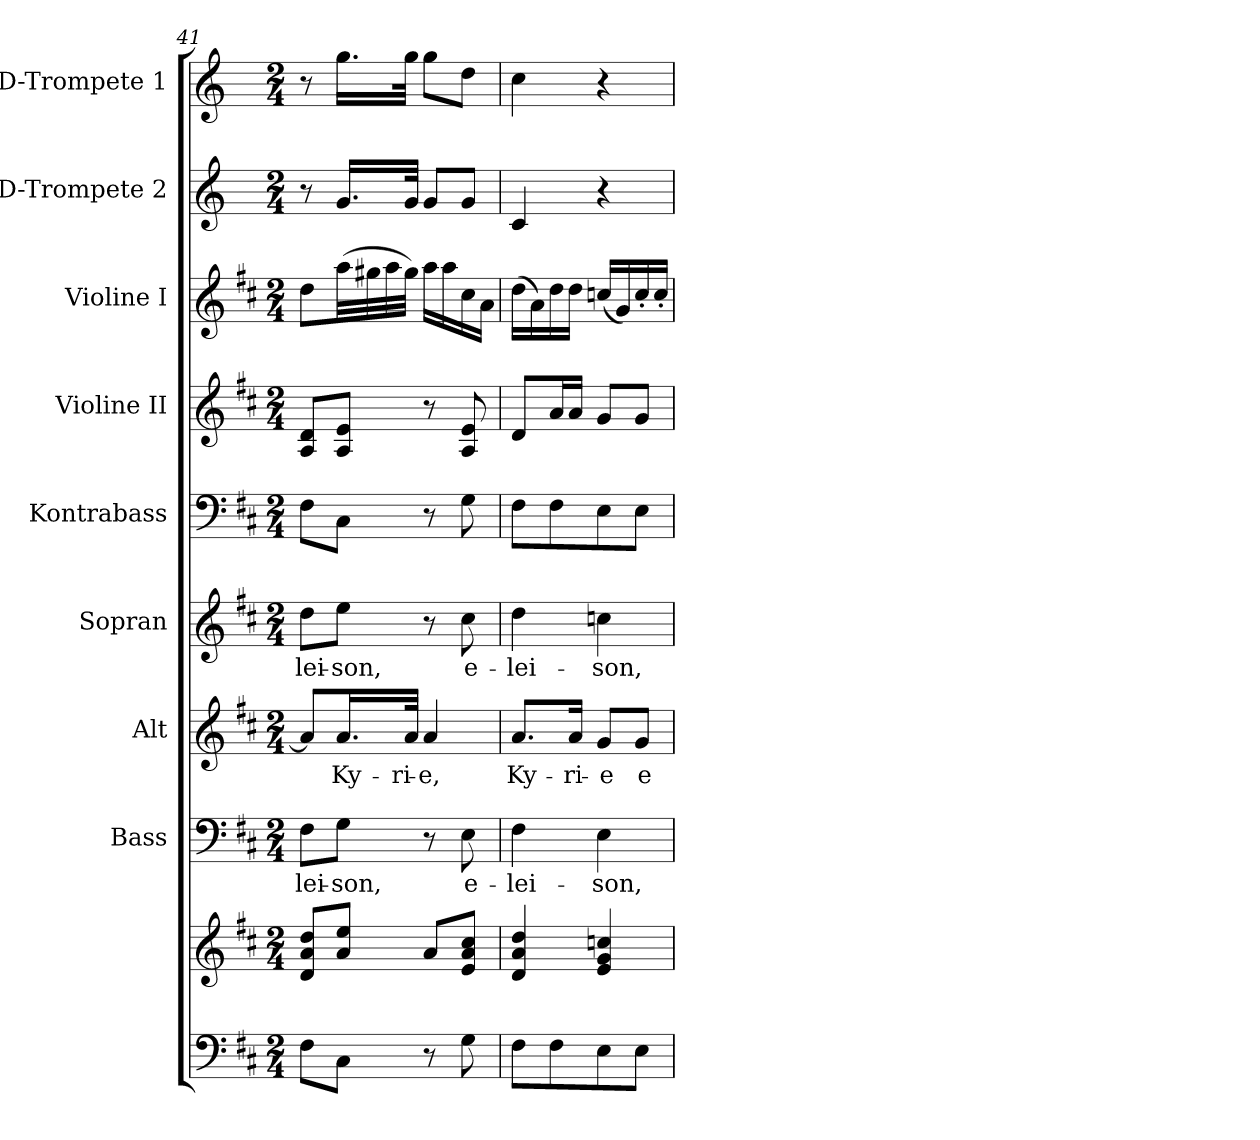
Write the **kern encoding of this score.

**kern	**kern	**kern	**text	**kern	**text	**kern	**text	**kern	**kern	**kern	**kern	**kern
*part9	*part9	*part8	*part8	*part7	*part7	*part6	*part6	*part5	*part4	*part3	*part2	*part1
*staff10	*staff9	*staff8	*staff8	*staff7	*staff7	*staff6	*staff6	*staff5	*staff4	*staff3	*staff2	*staff1
*	*	*I"Bass	*	*I"Alt	*	*I"Sopran	*	*I"Kontrabass	*I"Violine II	*I"Violine I	*I"D-Trompete 2	*I"D-Trompete 1
*	*	*I'B.	*	*I'A.	*	*I'S.	*	*I'Kb.	*I'Vl. II	*I'Vl. I	*I'D Trp. 2	*I'D Trp. 1
!!LO:PB:g=z
*clefF4	*clefG2	*clefF4	*	*clefG2	*	*clefG2	*	*clefF4	*clefG2	*clefG2	*clefG2	*clefG2
*	*	*	*	*	*	*	*	*ITrd7c12	*	*	*ITrd-1c-2	*ITrd-1c-2
*k[f#c#]	*k[f#c#]	*k[f#c#]	*	*k[f#c#]	*	*k[f#c#]	*	*k[f#c#]	*k[f#c#]	*k[f#c#]	*k[f#c#]	*k[f#c#]
*D:	*D:	*D:	*	*D:	*	*D:	*	*D:	*D:	*D:	*D:	*D:
*M2/4	*M2/4	*M2/4	*	*M2/4	*	*M2/4	*	*M2/4	*M2/4	*M2/4	*M2/4	*M2/4
=41	=41	=41	=41	=41	=41	=41	=41	=41	=41	=41	=41	=41
!	!	!	!LO:LY:b	!	!	!	!LO:LY:b	!	!	!	!	!
8F#\L	8d/ 8a/ 8dd/L	8F#\L	-lei-	8a/L]	.	8dd\L	-lei-	8FF#\L	8A/ 8d/L	8dd\L	8r	8r
!	!	!	!LO:LY:b	!	!LO:LY:b	!	!LO:LY:b	!	!	!	!	!
8C#\J	8a/ 8ee/J	8G\J	-son,	16.a/L	Ky-	8ee\J	-son,	8CC#\J	8A/ 8e/J	(>32aa\LL	16.a/LL	16.aa\LL
.	.	.	.	.	.	.	.	.	.	32gg#X\	.	.
.	.	.	.	.	.	.	.	.	.	32aa\	.	.
!	!	!	!	!	!LO:LY:b	!	!	!	!	!	!	!
.	.	.	.	32a/JJk	-ri-	.	.	.	.	32gg#\JJJ)	32a/JJk	32aa\JJk
!	!	!	!	!	!LO:LY:b	!	!	!	!	!	!	!
8r	8a/L	8r	.	4a/	-e,	8r	.	8r	8r	16aa\LL	8a/L	8aa\L
.	.	.	.	.	.	.	.	.	.	16aa\	.	.
!	!	!	!LO:LY:b	!	!	!	!LO:LY:b	!	!	!	!	!
8G\	8e/ 8a/ 8cc#/J	8E\	e-	.	.	8cc#\	e-	8GG\	8A/ 8e/	16cc#\	8a/J	8ee\J
.	.	.	.	.	.	.	.	.	.	16a\JJ	.	.
=42	=42	=42	=42	=42	=42	=42	=42	=42	=42	=42	=42	=42
!	!	!	!LO:LY:b	!	!LO:LY:b	!	!LO:LY:b	!	!	!	!	!
8F#\L	4d/ 4a/ 4dd/	4F#\	-lei-	8.a/L	Ky-	4dd\	-lei-	8FF#\L	8d/L	(>16dd\LL	4d/	4dd\
.	.	.	.	.	.	.	.	.	.	16a\)	.	.
8F#\	.	.	.	.	.	.	.	8FF#\	16a/L	16dd\	.	.
!	!	!	!	!	!LO:LY:b	!	!	!	!	!	!	!
.	.	.	.	16a/Jk	-ri-	.	.	.	16a/JJ	16dd\JJ	.	.
!	!	!	!LO:LY:b	!	!LO:LY:b	!	!LO:LY:b	!	!	!	!	!
8E\	4e/ 4g/ 4ccn/	4E\	-son,	8g/L	-e	4ccn\	-son,	8EE\	8g/L	(<16ccn/LL	4r	4r
.	.	.	.	.	.	.	.	.	.	16g/)	.	.
!	!	!	!	!	!LO:LY:b	!	!	!	!	!	!	!
8E\J	.	.	.	8g/J	e-	.	.	8EE\J	8g/J	16cc'</	.	.
.	.	.	.	.	.	.	.	.	.	16cc'</JJ	.	.
=	=	=	=	=	=	=	=	=	=	=	=	=
*-	*-	*-	*-	*-	*-	*-	*-	*-	*-	*-	*-	*-
